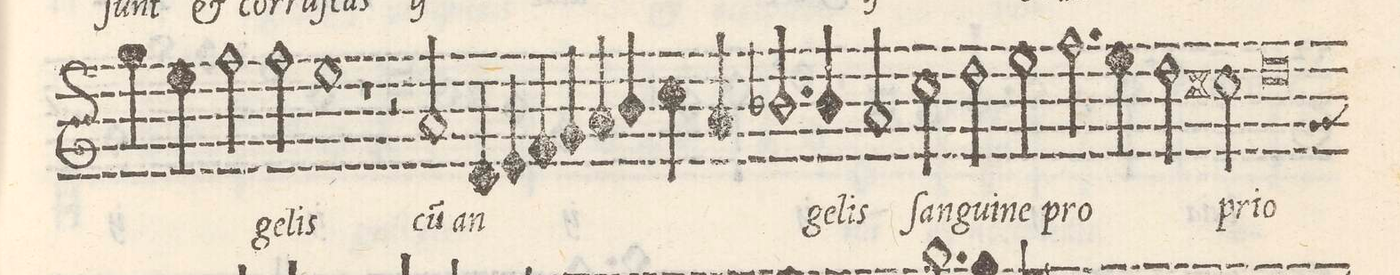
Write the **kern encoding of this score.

**kern	**text
*I"CANTVS	*
*clefG2	*
*k[]	*
*met(C|)	*
*M2/1	*
4gg\	.
4ee\	.
2ff\	.
2ff\	-ge-
=43-	=43-
1ee\	-lis
1r	.
=44-	=44-
2r	.
2a/	cu(m)
4d/	an-
4e/	.
4f/	.
4g/	.
=45-	=45-
4a/	.
4b/	.
4cc\	.
4a/	.
2.b-X/	.
4b-/	-ge-
=46-	=46-
2a/	-lis
2cc\	ſan-
2dd\	-gui-
2ee\	-ne
=47-	=47-
2.ff\	pro-
4ee\	.
2dd\	.
2cc#X\	-pri-
=48-	=48-
0dd\	-o
*custos:g	*
*-	*-
